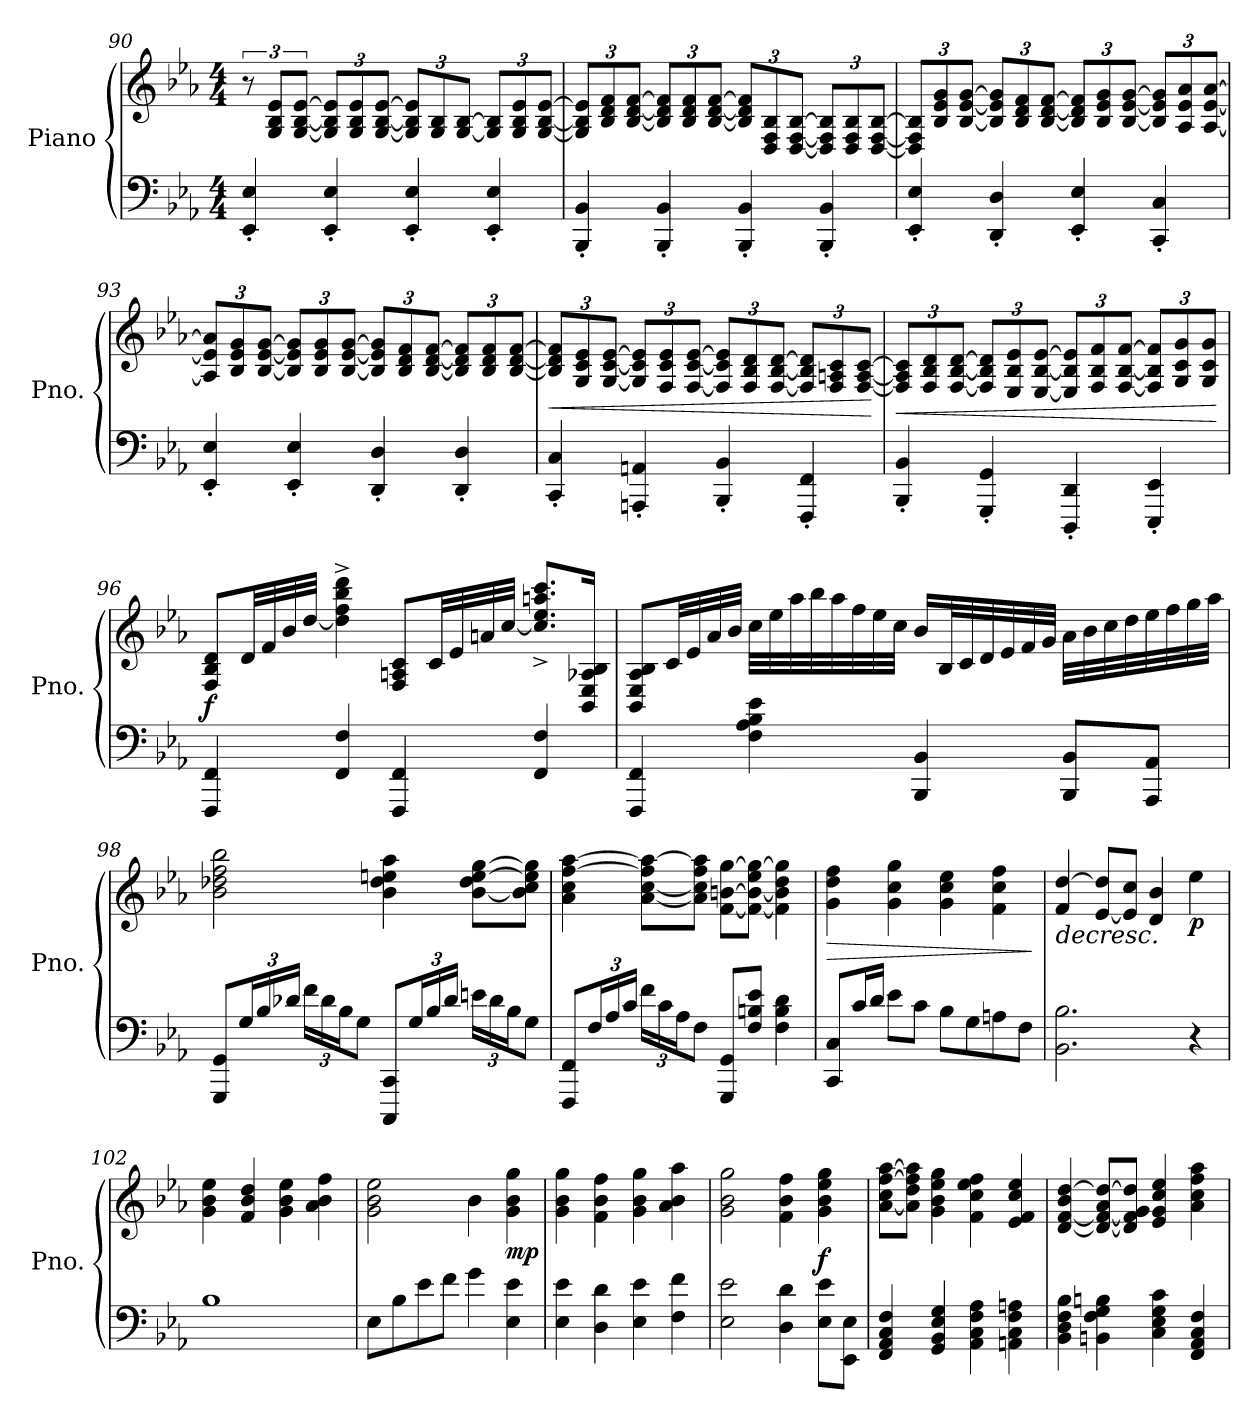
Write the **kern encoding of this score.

**kern	**kern	**dynam
*part1	*part1	*part1
*staff2	*staff1	*staff1/2
*I"Piano	*	*
*I'Pno.	*	*
!!LO:LB:g=z
*clefF4	*clefG2	*
*k[b-e-a-]	*k[b-e-a-]	*
*M4/4	*M4/4	*
*MM160	*MM160	*
=90	=90	=90
4EE-/' 4E-/'	12r	.
.	12G/ 12B-/ 12e-/L	.
.	[12G/ [12B-/ [12e-/J	.
*	*Xbrackettup	*
4EE-/' 4E-/'	12G/] 12B-/] 12e-/]L	.
.	12G/ 12B-/ 12e-/	.
.	[12G/ [12B-/ [12e-/J	.
4EE-/' 4E-/'	12G/] 12B-/] 12e-/]L	.
.	12G/ 12B-/	.
.	[12G/ [12B-/J	.
4EE-/' 4E-/'	12G/] 12B-/]L	.
.	12G/ 12B-/ 12e-/	.
.	[12G/ [12B-/ [12e-/J	.
=91	=91	=91
4BBB-/' 4BB-/'	12G/] 12B-/] 12e-/]L	.
.	12B-/ 12d/ 12f/	.
.	[12B-/ [12d/ [12f/J	.
4BBB-/' 4BB-/'	12B-/] 12d/] 12f/]L	.
.	12B-/ 12d/ 12f/	.
.	[12B-/ [12d/ [12f/J	.
4BBB-/' 4BB-/'	12B-/] 12d/] 12f/]L	.
.	12D/ 12F/ 12B-/	.
.	[12D/ [12F/ [12B-/J	.
4BBB-/' 4BB-/'	12D/] 12F/] 12B-/]L	.
.	12D/ 12F/ 12B-/	.
.	[12D/ [12F/ [12B-/J	.
!!LO:LB:g=z
=92	=92	=92
4EE-/' 4E-/'	12D/] 12F/] 12B-/]L	.
.	12B-/ 12e-/ 12g/	.
.	[12B-/ [12e-/ [12g/J	.
4DD/' 4D/'	12B-/] 12e-/] 12g/]L	.
.	12B-/ 12d/ 12f/	.
.	[12B-/ [12d/ [12f/J	.
4EE-/' 4E-/'	12B-/] 12d/] 12f/]L	.
.	12B-/ 12e-/ 12g/	.
.	[12B-/ [12e-/ [12g/J	.
4CC/' 4C/'	12B-/] 12e-/] 12g/]L	.
.	12A-/ 12e-/ 12a-/	.
.	[12A-/ [12e-/ [12a-/J	.
=93	=93	=93
4EE-/' 4E-/'	12A-/] 12e-/] 12a-/]L	.
.	12B-/ 12e-/ 12g/	.
.	[12B-/ [12e-/ [12g/J	.
4EE-/' 4E-/'	12B-/] 12e-/] 12g/]L	.
.	12B-/ 12e-/ 12g/	.
.	[12B-/ [12e-/ [12g/J	.
4DD/' 4D/'	12B-/] 12e-/] 12g/]L	.
.	12B-/ 12d/ 12f/	.
.	[12B-/ [12d/ [12f/J	.
4DD/' 4D/'	12B-/] 12d/] 12f/]L	.
.	12B-/ 12d/ 12f/	.
.	[12B-/ [12d/ [12f/J	.
!!LO:LB:g=z
=94	=94	=94
!	!	!LO:HP:b
4CC/' 4C/'	12B-/] 12d/] 12f/]L	<
.	12G/ 12c/ 12e-/	.
.	[12G/ [12c/ [12e-/J	.
4AAAn/' 4AAn/'	12G/] 12c/] 12e-/]L	.
.	12F/ 12c/ 12e-/	.
.	[12F/ [12c/ [12e-/J	.
4BBB-/' 4BB-/'	12F/] 12c/] 12e-/]L	.
.	12F/ 12B-/ 12d/	.
.	[12F/ [12B-/ [12d/J	.
4FFF/' 4FF/'	12F/] 12B-/] 12d/]L	.
.	12F/ 12An/ 12c/	.
.	[12F/ [12A/ [12c/J	.
.	.	[
=95	=95	=95
!	!	!LO:HP:b
4BBB-/' 4BB-/'	12F/] 12A/] 12c/]L	<
.	12F/ 12B-/ 12d/	.
.	[12F/ [12B-/ [12d/J	.
4GGG/' 4GG/'	12F/] 12B-/] 12d/]L	.
.	12E-/ 12B-/ 12e-/	.
.	[12E-/ [12B-/ [12e-/J	.
4DDD/' 4DD/'	12E-/] 12B-/] 12e-/]L	.
.	12F/ 12B-/ 12f/	.
.	[12F/ [12B-/ [12f/J	.
4EEE-/' 4EE-/'	12F/] 12B-/] 12f/]L	.
.	12G/ 12c/ 12g/	.
.	12G/ 12c/ 12g/J	.
.	.	[
!!LO:PB:g=z
=96	=96	=96
*	*MM80	*
!	!	!LO:DY:b
4FFF/ 4FF/	8F/ 8B-/ 8d/L	f
.	32d/LL	.
.	32f/	.
.	32b-/	.
.	[32dd/JJJ	.
4FF/ 4F/	4dd\]^ 4ff\^ 4bb-\^ 4ddd\^	.
4FFF/ 4FF/	8F/ 8An/ 8c/L	.
.	32c/LL	.
.	32e-/	.
.	32an/	.
.	[32cc/JJJ	.
4FF/ 4F/	8.cc/]^ 8.ee-/^ 8.aan/^ 8.ccc/^L	.
.	16BB-/ 16E-/ 16A-X/ 16B-/Jk	.
=97	=97	=97
4FFF/ 4FF/	8BB-/ 8E-/ 8A-/ 8B-/L	.
.	32c/LL	.
.	32e-/	.
.	32a-/	.
.	32b-/JJJ	.
4F\ 4A-\ 4B-\ 4e-\	32cc\LLL	.
.	32ee-\	.
.	32aa-\	.
.	32bb-\	.
.	32aa-\	.
.	32ff\	.
.	32ee-\	.
.	32cc\JJJ	.
4BBB-/ 4BB-/	16b-/LL	.
.	32B-/L	.
.	32c/	.
.	32d/	.
.	32e-/	.
.	32f/	.
.	32g/JJJ	.
*	*MM64	*
8BBB-/ 8BB-/L	32a-\LLL	.
.	32b-\	.
.	32cc\	.
.	32dd\	.
*	*MM60	*
8AAA-/ 8AA-/J	32ee-\	.
.	32ff\	.
.	32gg\	.
.	32aa-\JJJ	.
!!LO:LB:g=z
=98	=98	=98
*	*MM72	*
8GGG/ 8GG/L	2b-\ 2dd-X\ 2ff\ 2bb-\	.
*Xbrackettup	*	*
24G/L	.	.
24B-/	.	.
24d-X/JJ	.	.
24f\LL	.	.
24d-\	.	.
24B-\J	.	.
8G\J	.	.
8CCC/ 8CC/L	4b-\ 4dd-\ 4een\ 4aa-\	.
24G/L	.	.
24B-/	.	.
24d-/JJ	.	.
24en\LL	[8b-\ 8dd-\ [8ee\ [8gg\L	.
24d-\	.	.
24B-\J	.	.
8G\J	8b-\] 8cc\ 8ee\] 8gg\]J	.
=99	=99	=99
8FFF/ 8FF/L	4a-\ 4cc\ [4ff\ [4aa-\	.
24F/L	.	.
24A-/	.	.
24c/JJ	.	.
24f\LL	[8a-\ [8cc\ 8ff\] 8aa-\_L	.
24c\	.	.
24A-\J	.	.
8F\J	8a-\] 8cc\] 8ff\ 8aa-\]J	.
8GGG/ 8GG/L	[8f\ [8bn\ [8gg\L	.
8F/ 8Bn/ 8e-/J	8f\_ 8b\_ 8ee-\ 8gg\_J	.
4F\ 4B\ 4d\	4f\] 4b\] 4dd\ 4gg\]	.
=100	=100	=100
!	!	!LO:HP:b
8CC/ 8C/L	4g\ 4dd\ 4ff\	>
16c/L	.	.
16d/JJ	.	.
8e-\L	4g\ 4cc\ 4gg\	.
8c\J	.	.
8B-\L	4g\ 4cc\ 4ee-\	.
8G\	.	.
8An\	4f\ 4cc\ 4ff\	.
8F\J	.	.
.	.	]
!!LO:LB:g=z
=101	=101	=101
*	*MM66	*
!	!	!LO:HP:b
2.BB-\ 2.B-\	4f/ [4dd/	>
.	[8e-/ 8dd/]L	.
.	8e-/] 8cc/J	.
.	4d/ 4b-/	.
!	!	!LO:DY:b
4r	4ee-\	p
.	.	]
=102	=102	=102
*	*MM72	*
1B-	4g\ 4b-\ 4ee-\	.
.	4f/ 4b-/ 4dd/	.
.	4g\ 4b-\ 4ee-\	.
.	4a-\ 4b-\ 4ff\	.
=103	=103	=103
8E-\L	2g\ 2b-\ 2ee-\	.
8B-\	.	.
8e-\	.	.
8f\J	.	.
4g\	4b-\	.
!	!	!LO:DY:b
4E-\ 4e-\	4g\ 4b-\ 4gg\	mp
=104	=104	=104
4E-\ 4e-\	4g\ 4b-\ 4gg\	.
4D\ 4d\	4f\ 4b-\ 4ff\	.
4E-\ 4e-\	4g\ 4b-\ 4gg\	.
4F\ 4f\	4a-\ 4b-\ 4aa-\	.
=105	=105	=105
2E-\ 2e-\	2g\ 2b-\ 2gg\	.
4D\ 4d\	4f\ 4b-\ 4ff\	.
*	*MM80	*
!	!	!LO:DY:b
8E-\ 8e-\L	4g\ 4b-\ 4ee-\ 4gg\	f
8EE-\ 8E-\J	.	.
=106	=106	=106
4FF/ 4AA-/ 4C/ 4F/	[8a-\ 8cc\ [8ff\ [8aa-\L	.
.	8a-\] 8dd\ 8ff\] 8aa-\]J	.
4GG/ 4BB-/ 4E-/ 4G/	4g\ 4b-\ 4ee-\ 4gg\	.
4AA-\ 4C\ 4F\ 4A-\	4f\ 4cc\ 4ee-\ 4ff\	.
4AAn\ 4C\ 4F\ 4An\	4e-/ 4f/ 4cc/ 4ee-/	.
!!LO:LB:g=z
=107	=107	=107
4BB-\ 4D\ 4F\ 4B-\	[4d/ [4f/ 4b-/ [4dd/	.
4BBn\ 4F\ 4G\ 4Bn\	8d/_ 8f/_ 8a-/ 8dd/_L	.
.	8d/] 8f/] 8g/ 8dd/]J	.
*	*MM66	*
4C\ 4E-\ 4G\ 4c\	4e-/ 4g/ 4cc/ 4ee-/	.
4FF/ 4AA-/ 4C/ 4F/	4a-\ 4cc\ 4ff\ 4aa-\	.
=	=	=
*-	*-	*-
